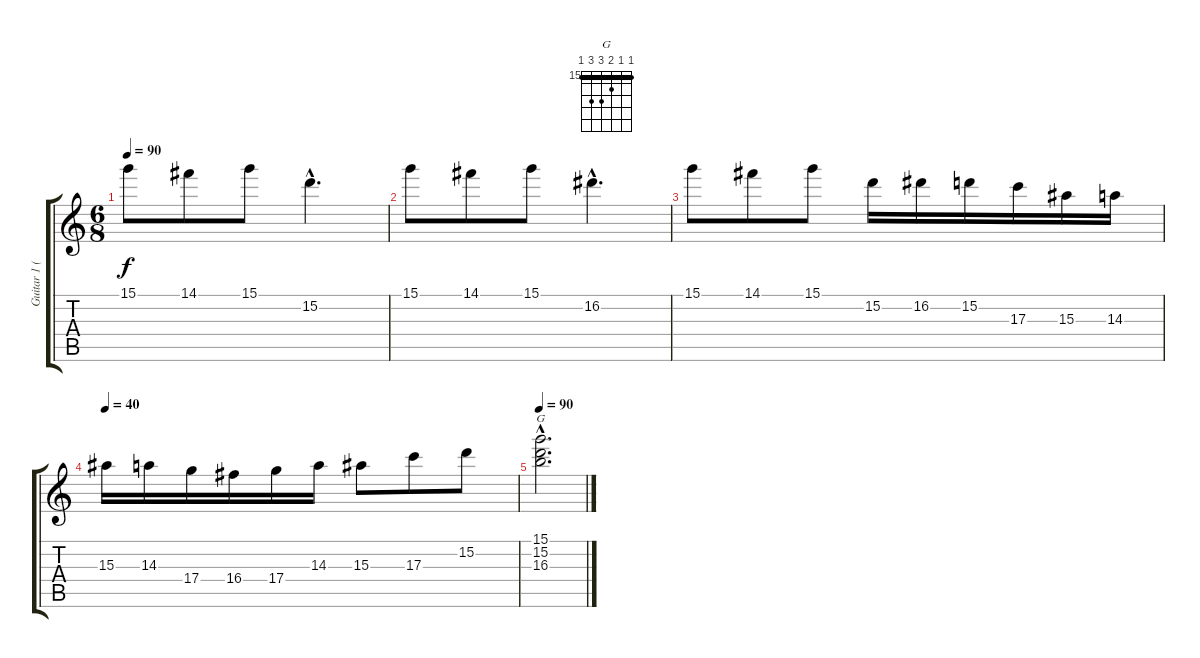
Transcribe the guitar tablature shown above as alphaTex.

\track ("Guitar 1 (overdriven)" "Guitar 1 (") {instrument overdrivenguitar}
\staff {score tabs}
\tuning (E4 B3 G3 D3 A2 E2) {hide}
\chord ("G" 15 15 16 17 17 15) {firstfret 15 barre 15}
\ts (6 8)
\tempo 90
\clef g2
\ks c
15.1.8{dy f} 14.1.8 15.1.8 15.2{hac}.4{d} |
15.1.8 14.1.8 15.1.8 16.2{hac}.4{d} |
15.1.8 14.1.8 15.1.8 15.2.16 16.2.16 15.2.16 17.3.16 15.3.16 14.3.16 |
\tempo 40
15.3.16 14.3.16 17.4.16 16.4.16 17.4.16 14.3.16 15.3.8 17.3.8 15.2.8 |
\tempo 90
(15.1{hac} 15.2{hac} 16.3{hac}).2{d ch "G"}
